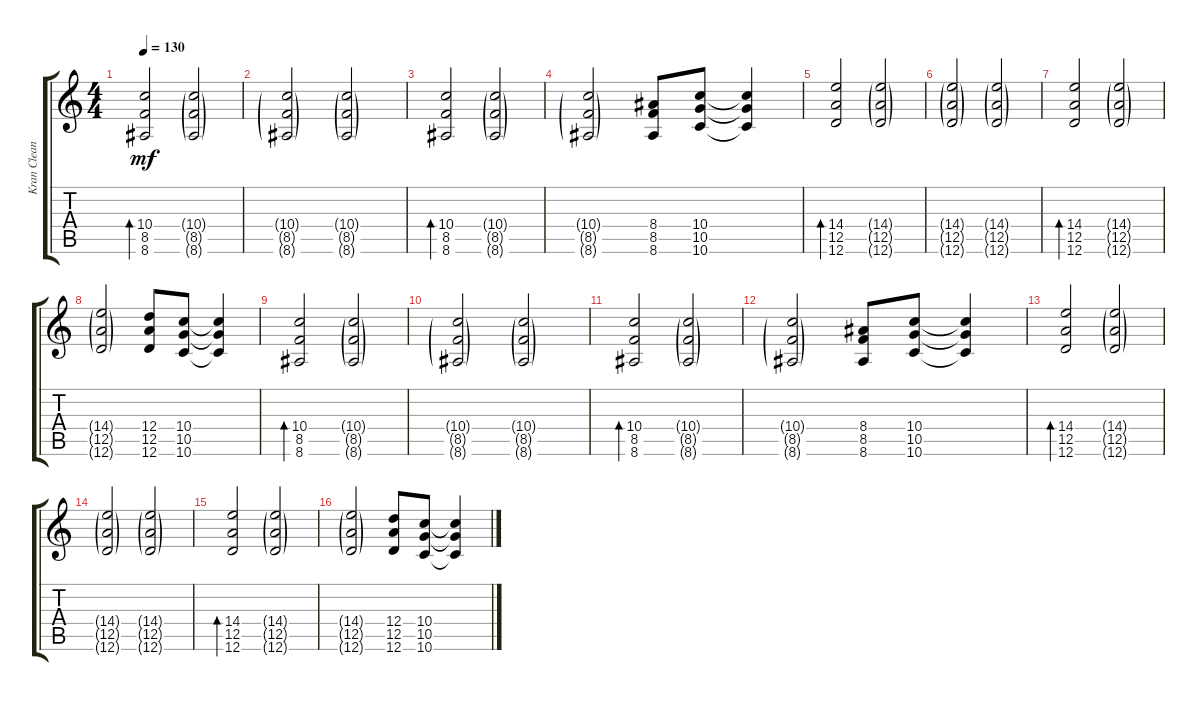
\track ("Kran Clean" "Kran Clean") {instrument electricguitarclean}
\staff {score tabs}
\tuning (E4 B3 G3 D3 A2 D2) {hide}
\ts (4 4)
\tempo 130
\clef g2
\ks c
(10.4 8.5 8.6).2{bd 120 dy mf} (10.4{g} 8.5{g} 8.6{g}).2 |
(10.4{g} 8.5{g} 8.6{g}).2 (10.4{g} 8.5{g} 8.6{g}).2 |
(10.4 8.5 8.6).2{bd 120} (10.4{g} 8.5{g} 8.6{g}).2 |
(10.4{g} 8.5{g} 8.6{g}).2 (8.4 8.5 8.6).8 (10.4 10.5 10.6).8 (10.4{t} 10.5{t} 10.6{t}).4 |
(14.4 12.5 12.6).2{bd 120} (14.4{g} 12.5{g} 12.6{g}).2 |
(14.4{g} 12.5{g} 12.6{g}).2 (14.4{g} 12.5{g} 12.6{g}).2 |
(14.4 12.5 12.6).2{bd 120} (14.4{g} 12.5{g} 12.6{g}).2 |
(14.4{g} 12.5{g} 12.6{g}).2 (12.4 12.5 12.6).8 (10.4 10.5 10.6).8 (10.4{t} 10.5{t} 10.6{t}).4 |
(10.4 8.5 8.6).2{bd 120} (10.4{g} 8.5{g} 8.6{g}).2 |
(10.4{g} 8.5{g} 8.6{g}).2 (10.4{g} 8.5{g} 8.6{g}).2 |
(10.4 8.5 8.6).2{bd 120} (10.4{g} 8.5{g} 8.6{g}).2 |
(10.4{g} 8.5{g} 8.6{g}).2 (8.4 8.5 8.6).8 (10.4 10.5 10.6).8 (10.4{t} 10.5{t} 10.6{t}).4 |
(14.4 12.5 12.6).2{bd 120} (14.4{g} 12.5{g} 12.6{g}).2 |
(14.4{g} 12.5{g} 12.6{g}).2 (14.4{g} 12.5{g} 12.6{g}).2 |
(14.4 12.5 12.6).2{bd 120} (14.4{g} 12.5{g} 12.6{g}).2 |
(14.4{g} 12.5{g} 12.6{g}).2 (12.4 12.5 12.6).8 (10.4 10.5 10.6).8 (10.4{t} 10.5{t} 10.6{t}).4
